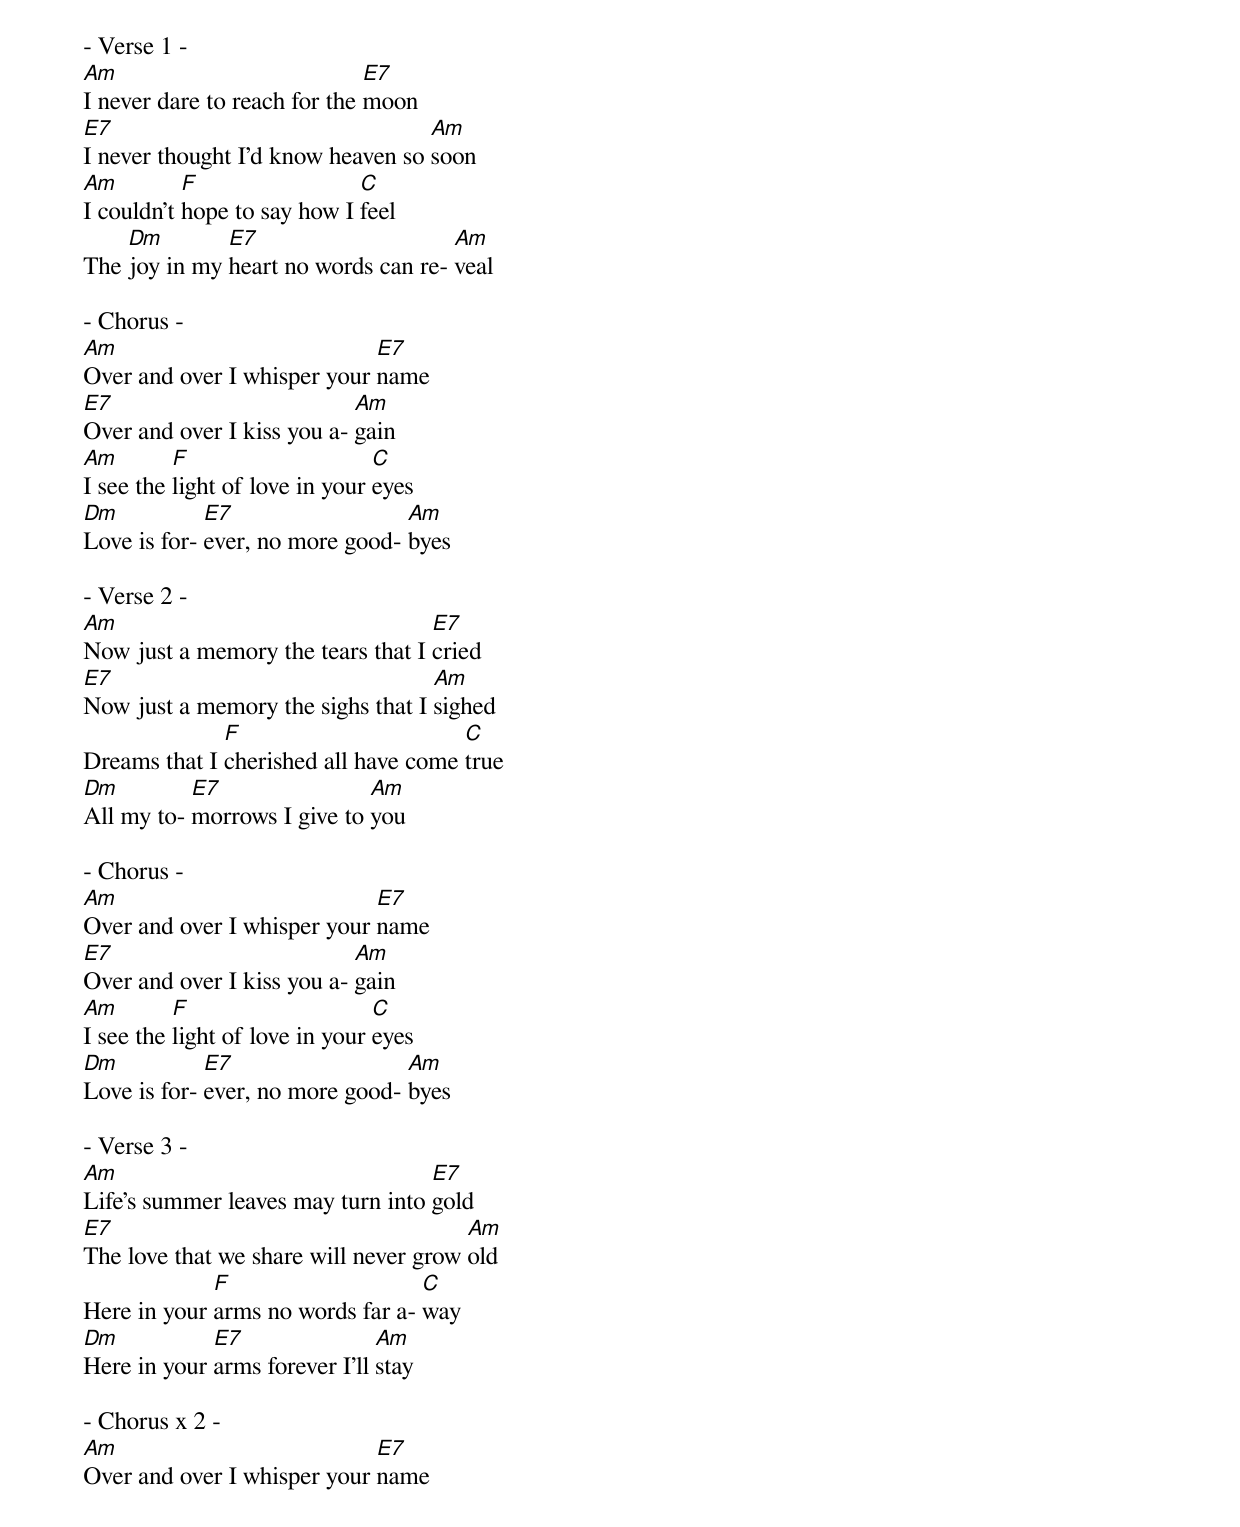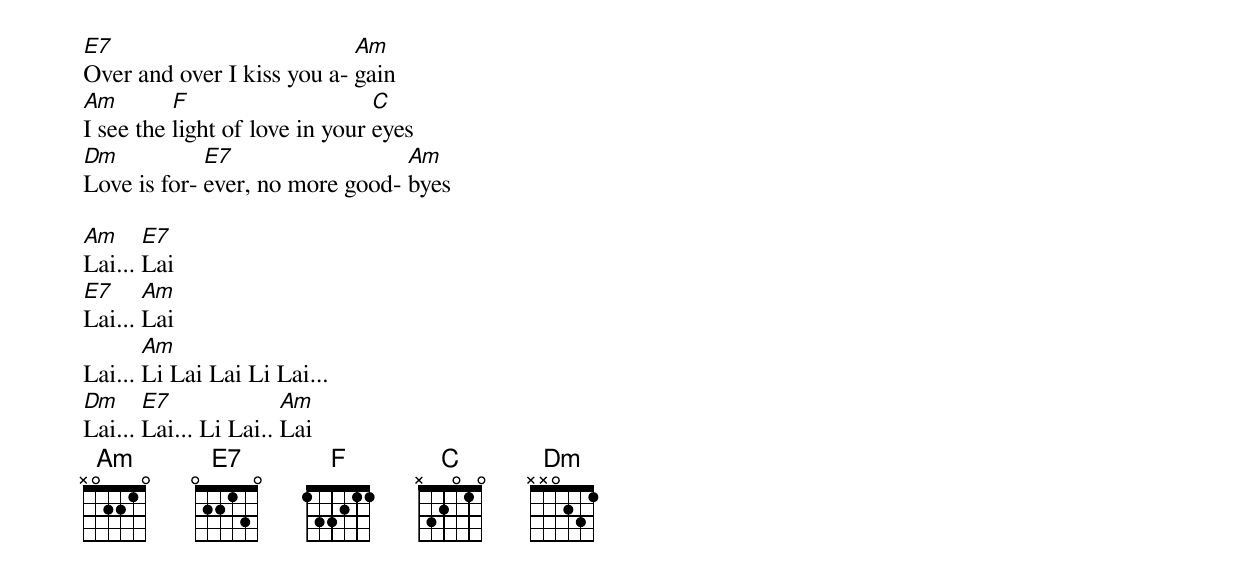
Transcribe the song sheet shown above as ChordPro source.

- Verse 1 -
[Am]I never dare to reach for the [E7]moon
[E7]I never thought I'd know heaven so [Am]soon
[Am]I couldn't [F]hope to say how I [C]feel
The [Dm]joy in my [E7]heart no words can re- [Am]veal

- Chorus -
[Am]Over and over I whisper your [E7]name
[E7]Over and over I kiss you a- [Am]gain
[Am]I see the [F]light of love in your [C]eyes
[Dm]Love is for- [E7]ever, no more good- [Am]byes

- Verse 2 -
[Am]Now just a memory the tears that I [E7]cried
[E7]Now just a memory the sighs that I [Am]sighed
Dreams that I [F]cherished all have come [C]true
[Dm]All my to- [E7]morrows I give to [Am]you

- Chorus -
[Am]Over and over I whisper your [E7]name
[E7]Over and over I kiss you a- [Am]gain
[Am]I see the [F]light of love in your [C]eyes
[Dm]Love is for- [E7]ever, no more good- [Am]byes

- Verse 3 -
[Am]Life's summer leaves may turn into [E7]gold
[E7]The love that we share will never grow [Am]old
Here in your [F]arms no words far a- [C]way
[Dm]Here in your [E7]arms forever I'll [Am]stay

- Chorus x 2 -
[Am]Over and over I whisper your [E7]name
[E7]Over and over I kiss you a- [Am]gain
[Am]I see the [F]light of love in your [C]eyes
[Dm]Love is for- [E7]ever, no more good- [Am]byes

[Am]Lai... [E7]Lai
[E7]Lai... [Am]Lai
Lai... [Am]Li Lai Lai Li Lai...
[Dm]Lai... [E7]Lai... Li Lai.. [Am]Lai
